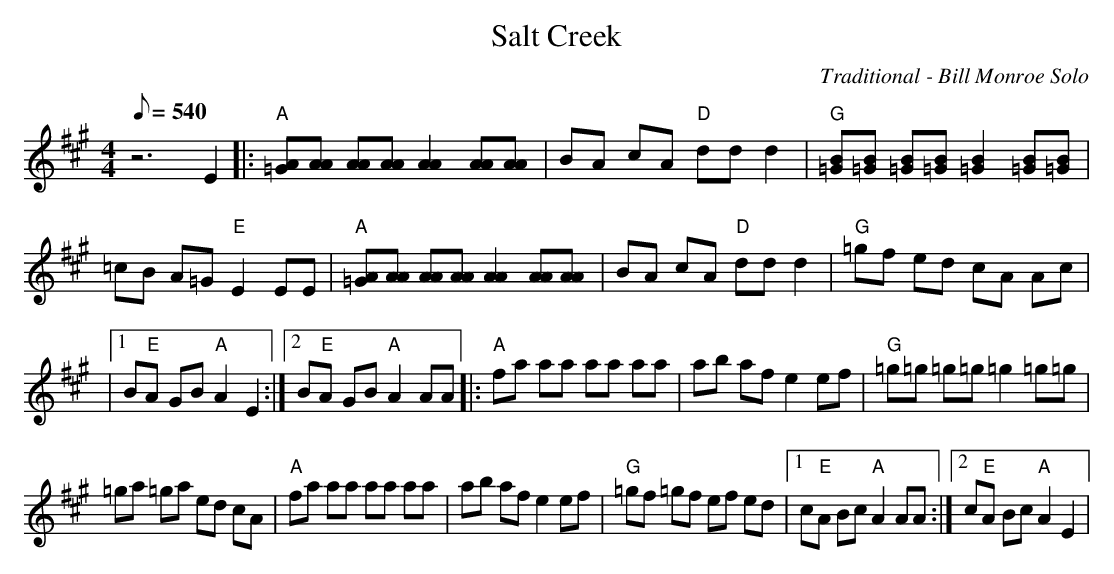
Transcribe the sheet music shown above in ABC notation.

X:1a
T: Salt Creek
C: Traditional - Bill Monroe Solo
L: 1/8
Q: 540
M: 4/4
K: A
 z6 E2 |: "A"[A=G][AA] [AA][AA] [A2A2] [AA][AA] | BA cA "D"dd d2 | "G"[B=G][B=G] [B=G][B=G] [B2=G2] [B=G][B=G] |
 =cB A=G "E"E2 EE | "A"[A=G][AA] [AA][AA] [A2A2] [AA][AA] | BA cA "D"dd d2 | "G"=gf ed cA Ac |
|1 B"E"A GB "A"A2 E2 :|2 B"E"A GB "A"A2 AA |: "A"fa aa aa aa | ab af e2 ef | "G"=g=g =g=g =g2 =g=g |
 =ga =ga ed cA | "A"fa aa aa aa | ab af e2 ef | "G"=gf =gf ef ed |1 c"E"A Bc "A"A2 AA :|2 c"E"A Bc "A"A2 E2 |
